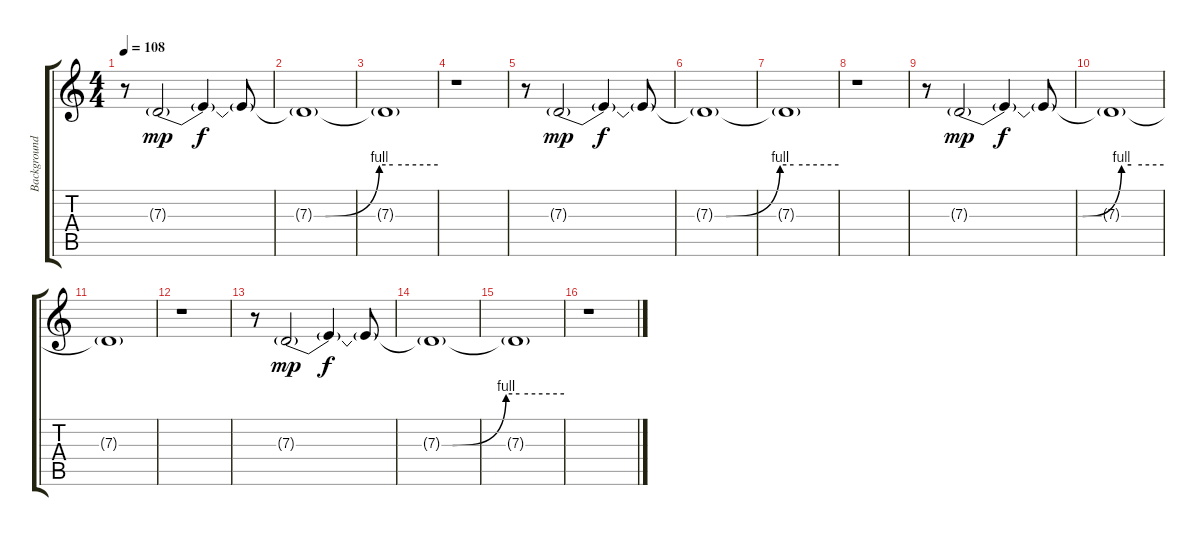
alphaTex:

\track ("Background Voice ( Chorus )" "Background") {instrument choiraahs}
\staff {score tabs}
\tuning (E4 B3 G3 D3 A2 E2) {hide}
\ts (4 4)
\tempo 108
\clef g2
\ks c
r.8{dy f} 7.3{be (custom 0 0 13 0 30 0 35 0 47 4 50 4 60 4) g}.2{dy mp} 7.3{t}.4{dy f} 7.3{t}.8 |
7.3{t}.1 |
7.3{t}.1 |
r.1 |
r.8{volume 10} 7.3{be (custom 0 0 13 0 30 0 35 0 47 4 50 4 60 4) g}.2{dy mp} 7.3{t}.4{dy f} 7.3{t}.8 |
7.3{t}.1 |
7.3{t}.1 |
r.1 |
r.8{volume 8} 7.3{be (custom 0 0 13 0 30 0 35 0 47 4 50 4 60 4) g}.2{dy mp} 7.3{t}.4{dy f} 7.3{t}.8 |
7.3{t}.1 |
7.3{t}.1 |
r.1 |
r.8 7.3{be (custom 0 0 13 0 30 0 35 0 47 4 50 4 60 4) g}.2{dy mp volume 5} 7.3{t}.4{dy f} 7.3{t}.8 |
7.3{t}.1 |
7.3{t}.1 |
r.1
